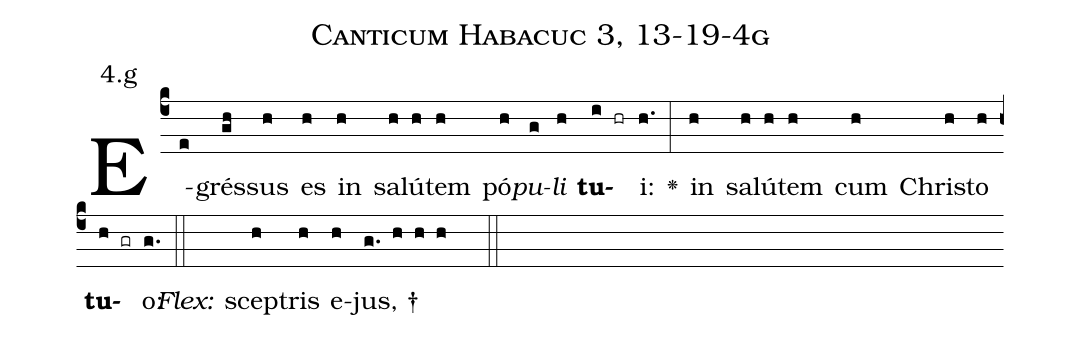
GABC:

name: Canticum Habacuc 3, 13-19-4g;
annotation: 4.g;
%%
(c4)E(e)grés(gh)sus(h) es(h) in(h) sa(h)lú(h)tem(h) pó(h)<i>pu</i>(g)<i>li</i>(h) <b>tu</b>(i hr)i:(h.) <v>\greheightstar</v>(:) in(h) sa(h)lú(h)tem(h) cum(h) Chri(h)sto(h) <b>tu</b>(h gr)o:(g.) (::)
<i>Flex:</i>()  scep(h)tris(h) e(h)jus, †(g. h h h  ::)

%E(h) u(h) o(h) u(h) a(h) e.(g.) (::)
